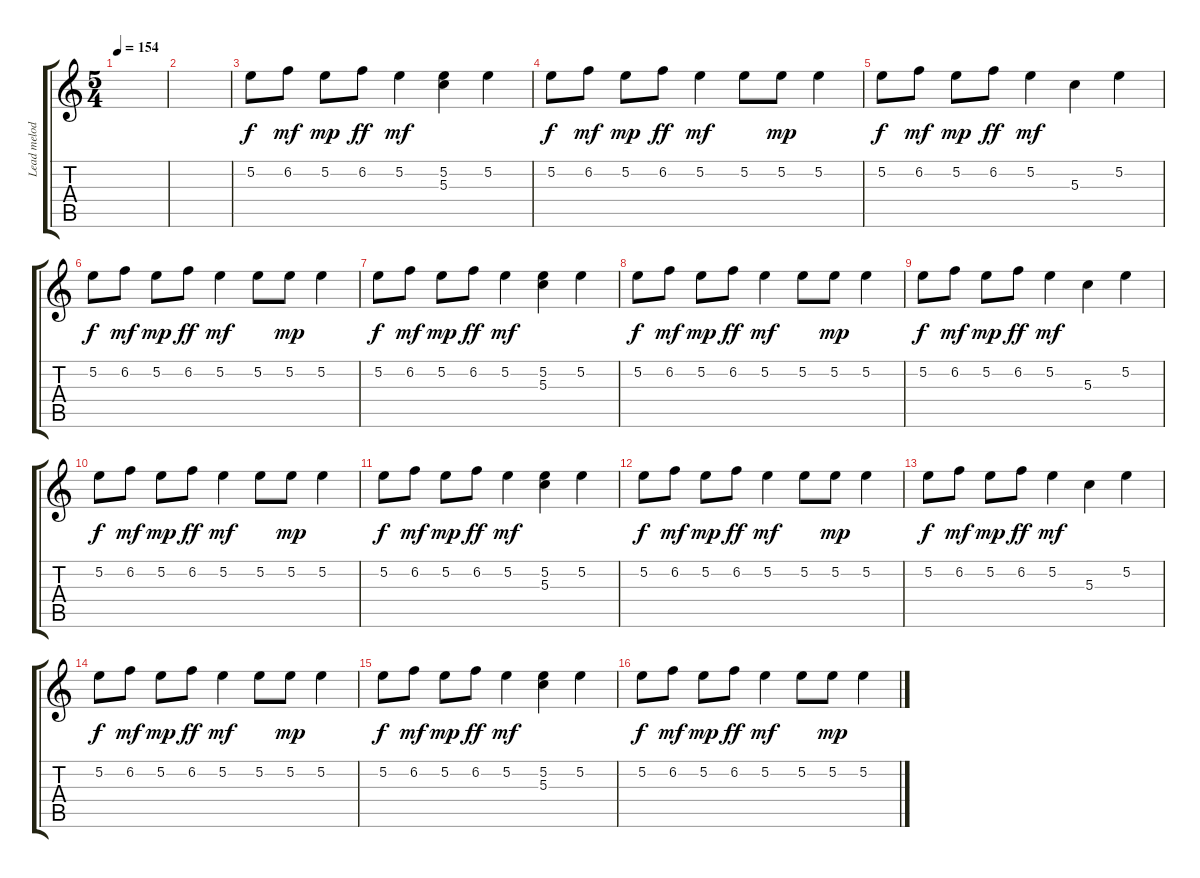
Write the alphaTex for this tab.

\track ("Lead melody guitar" "Lead melod") {instrument electricguitarjazz}
\staff {score tabs}
\tuning (E4 B3 G3 D3 A2 E2) {hide}
\ts (5 4)
\tempo 154
\clef g2
\ks c
|
|
5.2.8 6.2.8{dy mf} 5.2.8{dy mp} 6.2.8{dy ff} 5.2.4{dy mf} (5.2 5.3).4 5.2.4 |
5.2.8{dy f} 6.2.8{dy mf} 5.2.8{dy mp} 6.2.8{dy ff} 5.2.4{dy mf} 5.2.8 5.2.8{dy mp} 5.2.4 |
5.2.8{dy f} 6.2.8{dy mf} 5.2.8{dy mp} 6.2.8{dy ff} 5.2.4{dy mf} 5.3.4 5.2.4 |
5.2.8{dy f} 6.2.8{dy mf} 5.2.8{dy mp} 6.2.8{dy ff} 5.2.4{dy mf} 5.2.8 5.2.8{dy mp} 5.2.4 |
5.2.8{dy f} 6.2.8{dy mf} 5.2.8{dy mp} 6.2.8{dy ff} 5.2.4{dy mf} (5.2 5.3).4 5.2.4 |
5.2.8{dy f} 6.2.8{dy mf} 5.2.8{dy mp} 6.2.8{dy ff} 5.2.4{dy mf} 5.2.8 5.2.8{dy mp} 5.2.4 |
5.2.8{dy f} 6.2.8{dy mf} 5.2.8{dy mp} 6.2.8{dy ff} 5.2.4{dy mf} 5.3.4 5.2.4 |
5.2.8{dy f} 6.2.8{dy mf} 5.2.8{dy mp} 6.2.8{dy ff} 5.2.4{dy mf} 5.2.8 5.2.8{dy mp} 5.2.4 |
5.2.8{dy f} 6.2.8{dy mf} 5.2.8{dy mp} 6.2.8{dy ff} 5.2.4{dy mf} (5.2 5.3).4 5.2.4 |
5.2.8{dy f} 6.2.8{dy mf} 5.2.8{dy mp} 6.2.8{dy ff} 5.2.4{dy mf} 5.2.8 5.2.8{dy mp} 5.2.4 |
5.2.8{dy f} 6.2.8{dy mf} 5.2.8{dy mp} 6.2.8{dy ff} 5.2.4{dy mf} 5.3.4 5.2.4 |
5.2.8{dy f} 6.2.8{dy mf} 5.2.8{dy mp} 6.2.8{dy ff} 5.2.4{dy mf} 5.2.8 5.2.8{dy mp} 5.2.4 |
5.2.8{dy f} 6.2.8{dy mf} 5.2.8{dy mp} 6.2.8{dy ff} 5.2.4{dy mf} (5.2 5.3).4 5.2.4 |
5.2.8{dy f} 6.2.8{dy mf} 5.2.8{dy mp} 6.2.8{dy ff} 5.2.4{dy mf} 5.2.8 5.2.8{dy mp} 5.2.4
